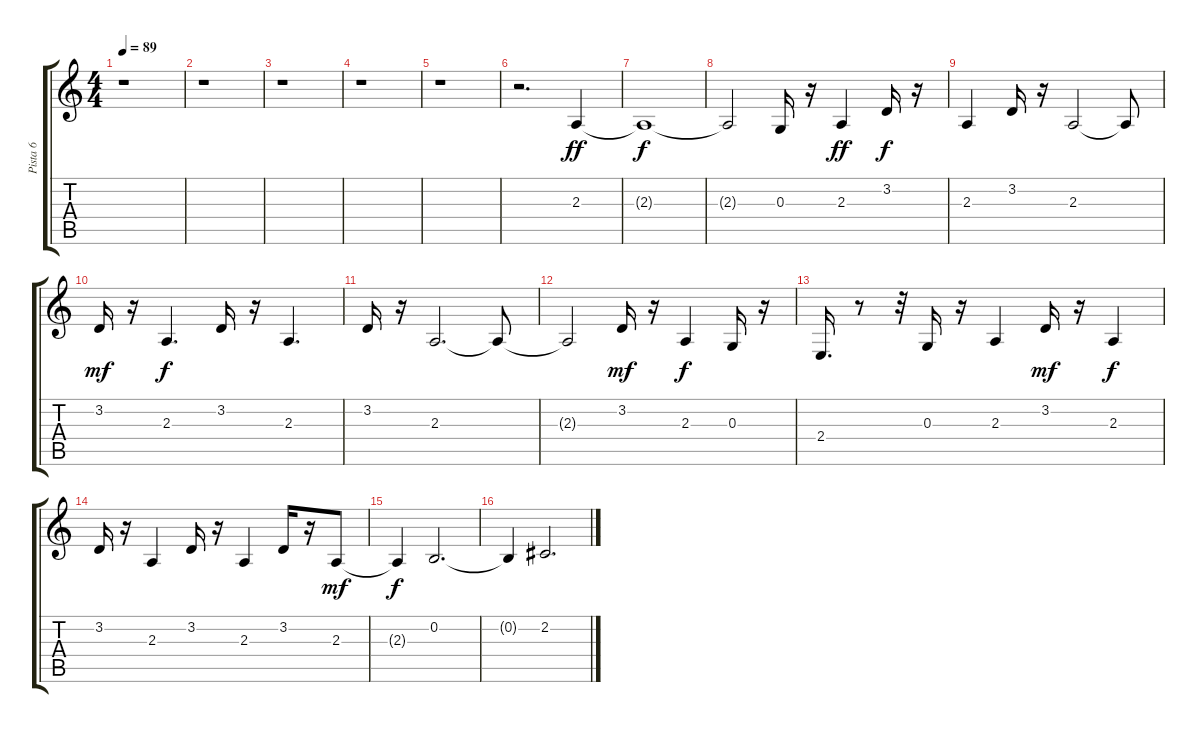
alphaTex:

\track ("Pista 6" "Pista 6") {instrument frenchhorn}
\staff {score tabs}
\tuning (E4 B3 G3 D3 A2 E2) {hide}
\ts (4 4)
\tempo 89
\clef g2
\ks c
r.1{dy f} |
r.1 |
r.1 |
r.1 |
r.1 |
r.2{d} 2.3.4{dy ff} |
2.3{t}.1{dy f} |
2.3{t}.2 0.3.16 r.16 2.3.4{dy ff} 3.2.16{dy f} r.16 |
2.3.4 3.2.16 r.16 2.3.2 2.3{t}.8 |
3.2.16{dy mf} r.16 2.3.4{d dy f} 3.2.16 r.16 2.3.4{d} |
3.2.16 r.16 2.3.2{d} 2.3{t}.8 |
2.3{t}.2 3.2.16{dy mf} r.16 2.3.4{dy f} 0.3.16 r.16 |
2.4.16{d} r.8 r.32 0.3.16 r.16 2.3.4 3.2.16{dy mf} r.16 2.3.4{dy f} |
3.2.16 r.16 2.3.4 3.2.16 r.16 2.3.4 3.2.16 r.16 2.3.8{dy mf} |
2.3{t}.4{dy f} 0.2.2{d} |
0.2{t}.4 2.2.2{d}
